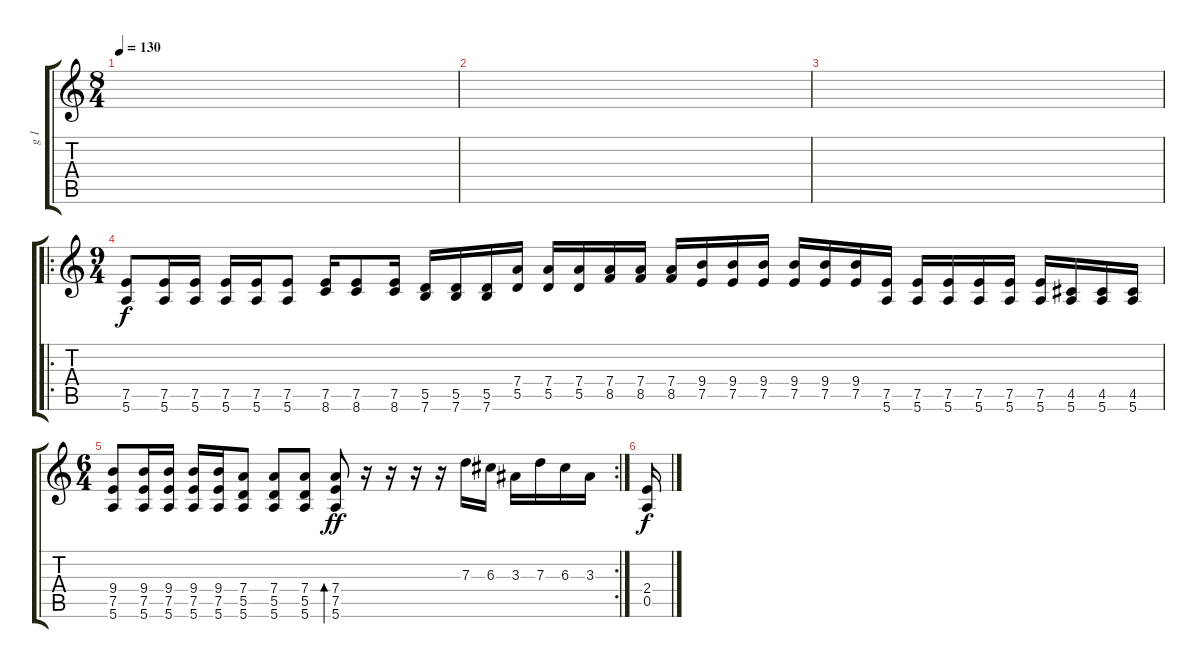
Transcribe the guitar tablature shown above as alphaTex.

\track ("g 1" "g 1") {instrument acousticguitarsteel}
\staff {score tabs}
\tuning (E4 B3 G3 D3 A2 E2) {hide}
\ts (8 4)
\tempo 130
\clef g2
\ks c
|
|
|
\ro
\ts (9 4)
(7.5 5.6).8 (7.5 5.6).16 (7.5 5.6).16 (7.5 5.6).16 (7.5 5.6).16 (7.5 5.6).8 (7.5 8.6).16 (7.5 8.6).8 (7.5 8.6).16 (5.5 7.6).16 (5.5 7.6).16 (5.5 7.6).16 (7.4 5.5).16 (7.4 5.5).16 (7.4 5.5).16 (7.4 8.5).16 (7.4 8.5).16 (7.4 8.5).16 (9.4 7.5).16 (9.4 7.5).16 (9.4 7.5).16 (9.4 7.5).16 (9.4 7.5).16 (9.4 7.5).16 (7.5 5.6).16 (7.5 5.6).16 (7.5 5.6).16 (7.5 5.6).16 (7.5 5.6).16 (7.5 5.6).16 (4.5 5.6).16 (4.5 5.6).16 (4.5 5.6).16 |
\rc 2
\ts (6 4)
(9.4 7.5 5.6).8 (9.4 7.5 5.6).16 (9.4 7.5 5.6).16 (9.4 7.5 5.6).16 (9.4 7.5 5.6).16 (7.4 5.5 5.6).8 (7.4 5.5 5.6).8 (7.4 5.5 5.6).8 (7.4 7.5 5.6).8{bd 480 dy ff} r.16 r.16 r.16 r.16 7.3.16 6.3.16 3.3.16 7.3.16 6.3.16 3.3.16 |
(2.4 0.5).16{dy f}
